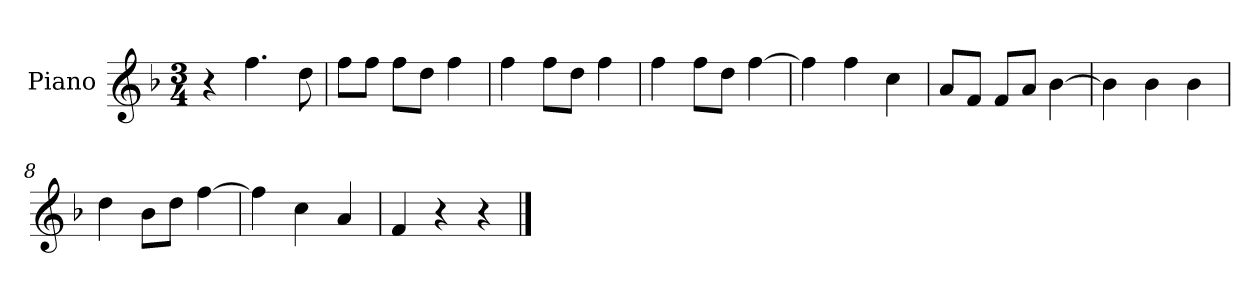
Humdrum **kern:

**kern
*part1
*staff1
*I"Piano
*I'P-no
*clefG2
*k[b-]
*M3/4
*MM180
=1
4r
4.ff\
8dd\
=2
8ff\L
8ff\J
8ff\L
8dd\J
4ff\
=3
4ff\
8ff\L
8dd\J
4ff\
=4
4ff\
8ff\L
8dd\J
[4ff\
=5
4ff\]
4ff\
4cc\
=6
8a/L
8f/J
8f/L
8a/J
[4b-\
=7
4b-\]
4b-\
4b-\
=8
4dd\
8b-\L
8dd\J
[4ff\
=9
4ff\]
4cc\
4a/
!!LO:LB:g=z
=10
4f/
4r
4r
==
*-
